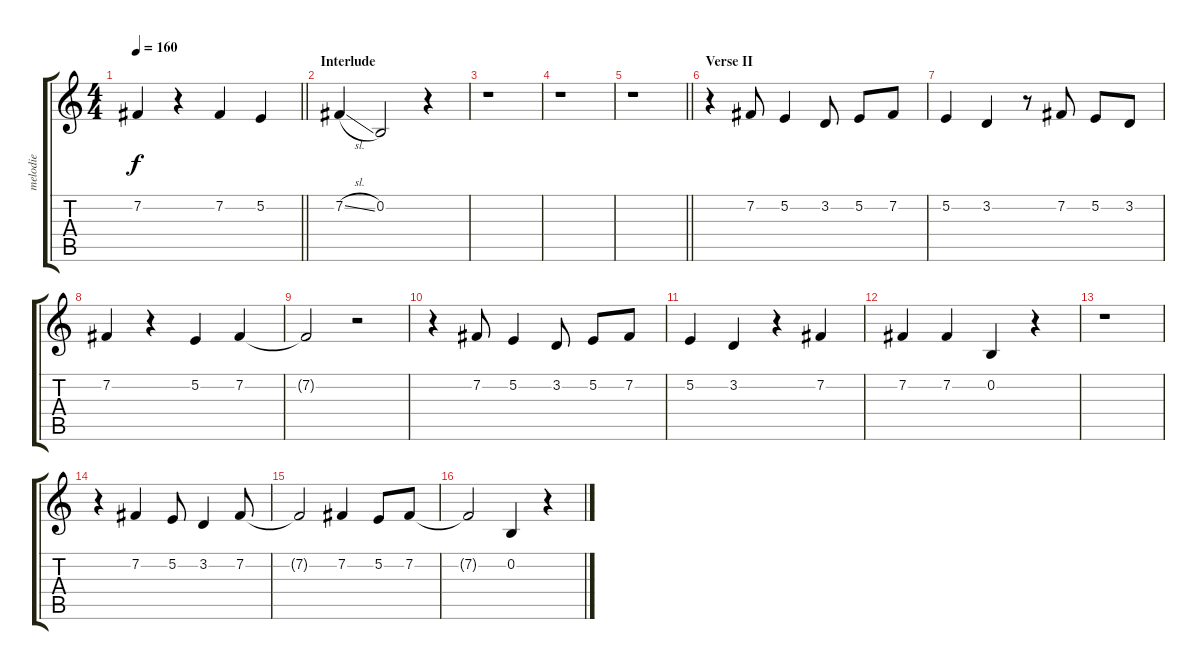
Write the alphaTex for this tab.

\track ("melodie" "melodie") {instrument synthbrass1}
\staff {score tabs}
\tuning (E4 B3 G3 D3 A2 E2) {hide}
\ts (4 4)
\tempo 160
\clef g2
\barLineRight lightlight
\ks c
7.2{t}.4{dy f} r.4 7.2.4 5.2.4 |
\section ("" "Interlude")
7.2{sl}.4 0.2.2 r.4 |
r.1 |
r.1 |
\barLineRight lightlight
r.1 |
\section ("" "Verse II")
r.4 7.2.8 5.2.4 3.2.8 5.2.8 7.2.8 |
5.2.4 3.2.4 r.8 7.2.8 5.2.8 3.2.8 |
7.2.4 r.4 5.2.4 7.2.4 |
7.2{t}.2 r.2 |
r.4 7.2.8 5.2.4 3.2.8 5.2.8 7.2.8 |
5.2.4 3.2.4 r.4 7.2.4 |
7.2.4 7.2.4 0.2.4 r.4 |
r.1 |
r.4 7.2.4 5.2.8 3.2.4 7.2.8 |
7.2{t}.2 7.2.4 5.2.8 7.2.8 |
7.2{t}.2 0.2.4 r.4
